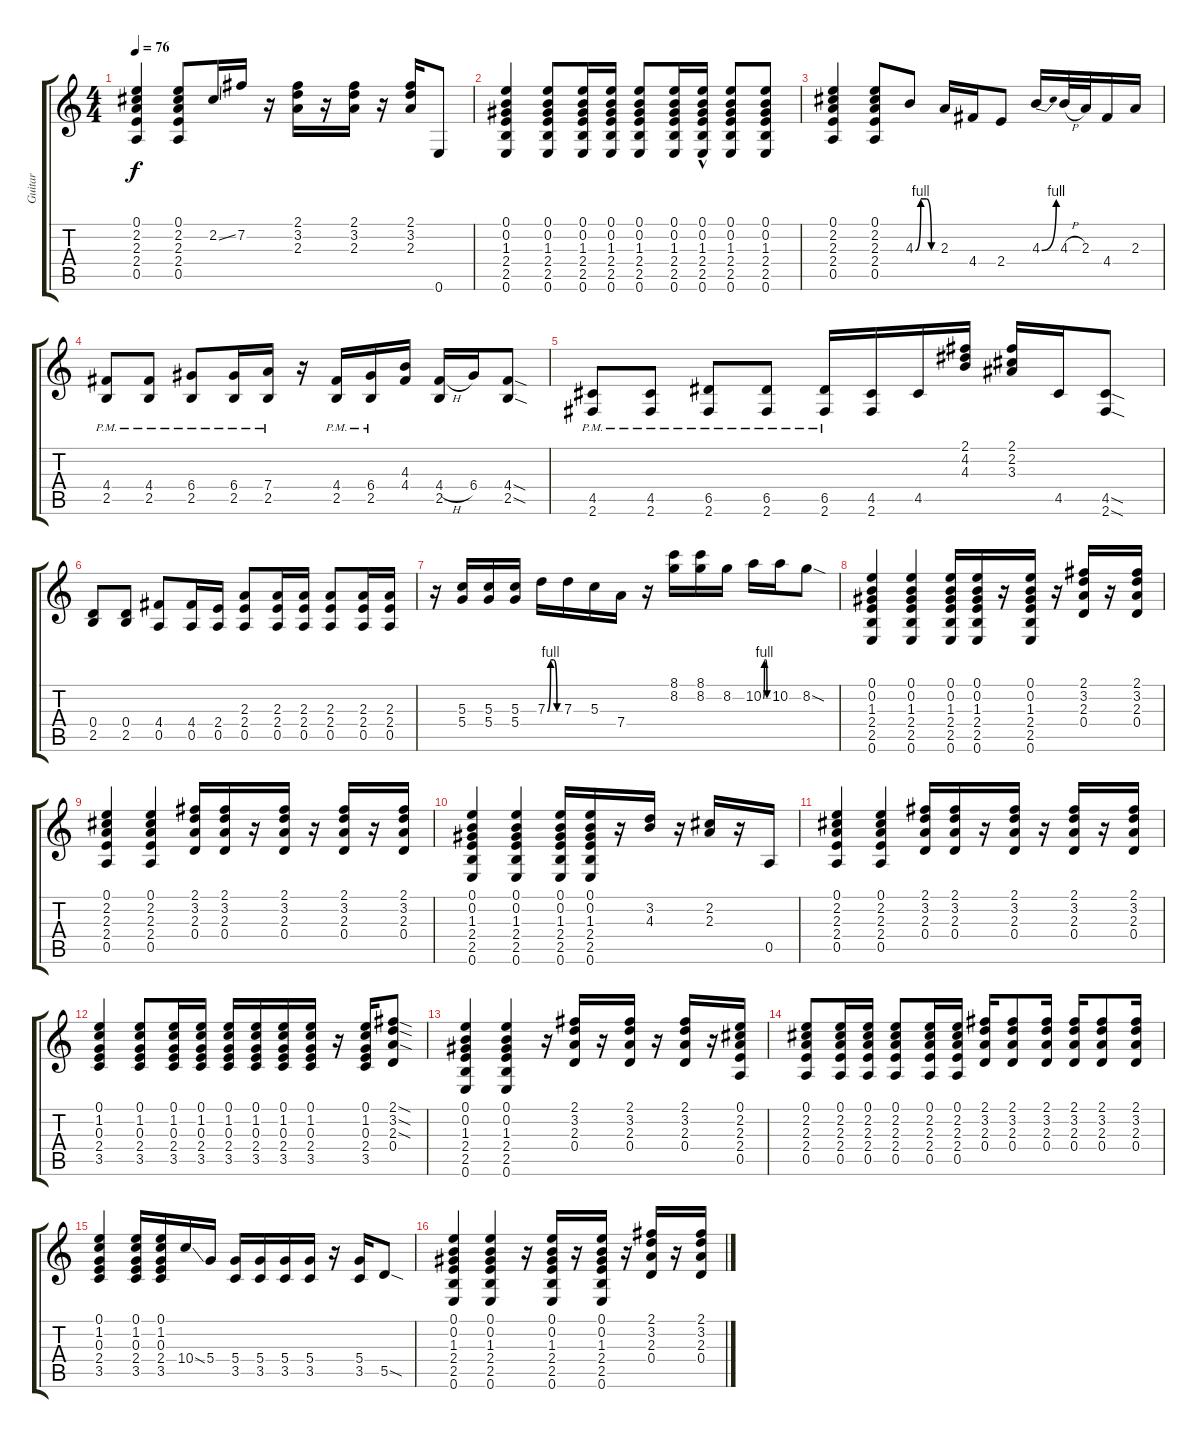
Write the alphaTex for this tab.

\track ("Guitar" "Guitar") {instrument electricguitarclean}
\staff {score tabs}
\tuning (E4 B3 G3 D3 A2 E2) {hide}
\ts (4 4)
\tempo 76
\clef g2
\ks c
(0.1 2.2 2.3 2.4 0.5).4{dy f} (0.1 2.2 2.3 2.4 0.5).8 2.2{ss}.16 7.2.16 r.16 (2.1 3.2 2.3).16 r.16 (2.1 3.2 2.3).16 r.16 (2.1 3.2 2.3).16 0.6.8 |
(0.1 0.2 1.3 2.4 2.5 0.6).4 (0.1 0.2 1.3 2.4 2.5 0.6).8 (0.1 0.2 1.3 2.4 2.5 0.6).16 (0.1 0.2 1.3 2.4 2.5 0.6).16 (0.1 0.2 1.3 2.4 2.5 0.6).8 (0.1 0.2 1.3 2.4 2.5 0.6).16 (0.1{hac} 0.2{hac} 1.3 2.4 2.5 0.6).16 (0.1 0.2 1.3 2.4 2.5 0.6).8 (0.1 0.2 1.3 2.4 2.5 0.6).8 |
(0.1 2.2 2.3 2.4 0.5).4 (0.1 2.2 2.3 2.4 0.5).8 4.3{be (custom 0 0 15 4 30 4 45 0 60 0)}.8 2.3.16 4.4.16 2.4.8 4.3{be (bend 0 0 60 4)}.16 4.3{h}.32 2.3.32 4.4.16 2.3.16 |
(4.4{pm} 2.5{pm}).8 (4.4{pm} 2.5{pm}).8 (6.4{pm} 2.5{pm}).8 (6.4{pm} 2.5{pm}).16 (7.4{pm} 2.5{pm}).16 r.16 (4.4{pm} 2.5{pm}).16 (6.4{pm} 2.5{pm}).16 (4.3 4.4).16 (4.4{h} 2.5).16 6.4.16 (4.4{sod} 2.5{sod}).8 |
(4.5{pm} 2.6{pm}).8 (4.5{pm} 2.6{pm}).8 (6.5{pm} 2.6{pm}).8 (6.5{pm} 2.6{pm}).8 (6.5{pm} 2.6{pm}).16 (4.5 2.6).16 4.5.16 (2.1 4.2 4.3).16 (2.1 2.2 3.3).16 4.5.16 (4.5{sod} 2.6{sod}).8 |
(0.4 2.5).8 (0.4 2.5).8 (4.4 0.5).8 (4.4 0.5).16 (2.4 0.5).16 (2.3 2.4 0.5).8 (2.3 2.4 0.5).16 (2.3 2.4 0.5).16 (2.3 2.4 0.5).8 (2.3 2.4 0.5).16 (2.3 2.4 0.5).16 |
r.16 (5.3 5.4).16 (5.3 5.4).16 (5.3 5.4).16 7.3{be (custom 0 0 15 4 30 4 45 0 60 0)}.16 7.3.16 5.3.16 7.4.16 r.16 (8.1 8.2).16 (8.1 8.2).16 8.2.16 10.2{be (custom 0 0 15 4 30 4 45 0 60 0)}.16 10.2.16 8.2{sod}.8 |
(0.1 0.2 1.3 2.4 2.5 0.6).4 (0.1 0.2 1.3 2.4 2.5 0.6).4 (0.1 0.2 1.3 2.4 2.5 0.6).16 (0.1 0.2 1.3 2.4 2.5 0.6).16 r.16 (0.1 0.2 1.3 2.4 2.5 0.6).16 r.16 (2.1 3.2 2.3 0.4).16 r.16 (2.1 3.2 2.3 0.4).16 |
(0.1 2.2 2.3 2.4 0.5).4 (0.1 2.2 2.3 2.4 0.5).4 (2.1 3.2 2.3 0.4).16 (2.1 3.2 2.3 0.4).16 r.16 (2.1 3.2 2.3 0.4).16 r.16 (2.1 3.2 2.3 0.4).16 r.16 (2.1 3.2 2.3 0.4).16 |
(0.1 0.2 1.3 2.4 2.5 0.6).4 (0.1 0.2 1.3 2.4 2.5 0.6).4 (0.1 0.2 1.3 2.4 2.5 0.6).16 (0.1 0.2 1.3 2.4 2.5 0.6).16 r.16 (3.2 4.3).16 r.16 (2.2 2.3).16 r.16 0.5.16 |
(0.1 2.2 2.3 2.4 0.5).4 (0.1 2.2 2.3 2.4 0.5).4 (2.1 3.2 2.3 0.4).16 (2.1 3.2 2.3 0.4).16 r.16 (2.1 3.2 2.3 0.4).16 r.16 (2.1 3.2 2.3 0.4).16 r.16 (2.1 3.2 2.3 0.4).16 |
(0.1 1.2 0.3 2.4 3.5).4 (0.1 1.2 0.3 2.4 3.5).8 (0.1 1.2 0.3 2.4 3.5).16 (0.1 1.2 0.3 2.4 3.5).16 (0.1 1.2 0.3 2.4 3.5).16 (0.1 1.2 0.3 2.4 3.5).16 (0.1 1.2 0.3 2.4 3.5).16 (0.1 1.2 0.3 2.4 3.5).16 r.16 (0.1 1.2 0.3 2.4 3.5).16 (2.1{sod} 3.2{sod} 2.3{sod} 0.4).8 |
(0.1 0.2 1.3 2.4 2.5 0.6).4 (0.1 0.2 1.3 2.4 2.5 0.6).4 r.16 (2.1 3.2 2.3 0.4).16 r.16 (2.1 3.2 2.3 0.4).16 r.16 (2.1 3.2 2.3 0.4).16 r.16 (0.1 2.2 2.3 2.4 0.5).16 |
(0.1 2.2 2.3 2.4 0.5).8 (0.1 2.2 2.3 2.4 0.5).16 (0.1 2.2 2.3 2.4 0.5).16 (0.1 2.2 2.3 2.4 0.5).8 (0.1 2.2 2.3 2.4 0.5).16 (0.1 2.2 2.3 2.4 0.5).16 (2.1 3.2 2.3 0.4).16 (2.1 3.2 2.3 0.4).8 (2.1 3.2 2.3 0.4).16 (2.1 3.2 2.3 0.4).16 (2.1 3.2 2.3 0.4).8 (2.1 3.2 2.3 0.4).16 |
(0.1 1.2 0.3 2.4 3.5).4 (0.1 1.2 0.3 2.4 3.5).16 (0.1 1.2 0.3 2.4 3.5).16 10.4{ss}.16 5.4.16 (5.4 3.5).16 (5.4 3.5).16 (5.4 3.5).16 (5.4 3.5).16 r.16 (5.4 3.5).16 5.5{sod}.8 |
(0.1 0.2 1.3 2.4 2.5 0.6).4 (0.1 0.2 1.3 2.4 2.5 0.6).4 r.16 (0.1 0.2 1.3 2.4 2.5 0.6).16 r.16 (0.1 0.2 1.3 2.4 2.5 0.6).16 r.16 (2.1 3.2 2.3 0.4).16 r.16 (2.1 3.2 2.3 0.4).16
